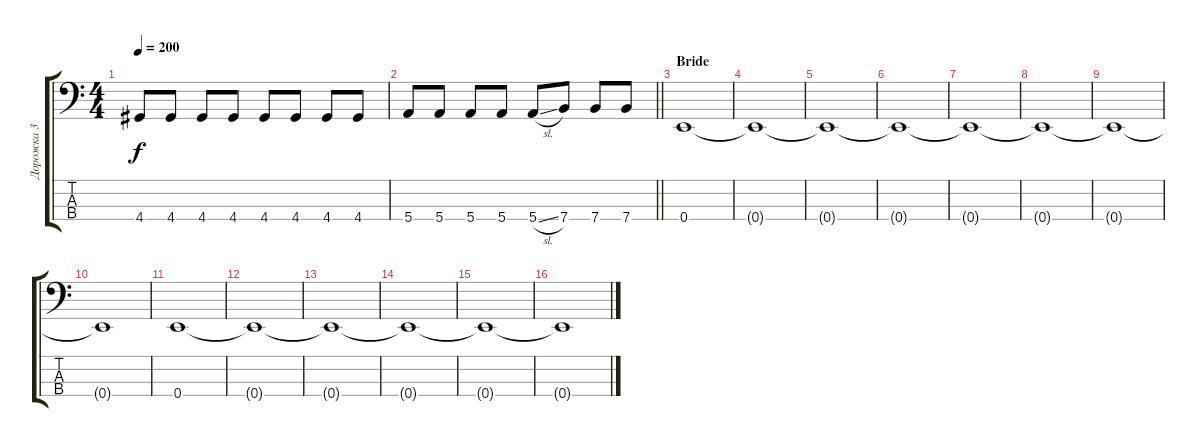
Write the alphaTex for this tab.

\track ("Дорожка 3" "Дорожка 3") {instrument electricbassfinger}
\staff {score tabs}
\tuning (G2 D2 A1 E1) {hide}
\ts (4 4)
\tempo 200
\clef f4
\ks c
4.4.8{dy f} 4.4.8 4.4.8 4.4.8 4.4.8 4.4.8 4.4.8 4.4.8 |
\barLineRight lightlight
5.4.8 5.4.8 5.4.8 5.4.8 5.4{sl}.8 7.4.8 7.4.8 7.4.8 |
\section ("" "Bride")
0.4.1 |
0.4{t}.1 |
0.4{t}.1 |
0.4{t}.1 |
0.4{t}.1 |
0.4{t}.1 |
0.4{t}.1 |
0.4{t}.1 |
0.4.1 |
0.4{t}.1 |
0.4{t}.1 |
0.4{t}.1 |
0.4{t}.1 |
0.4{t}.1
